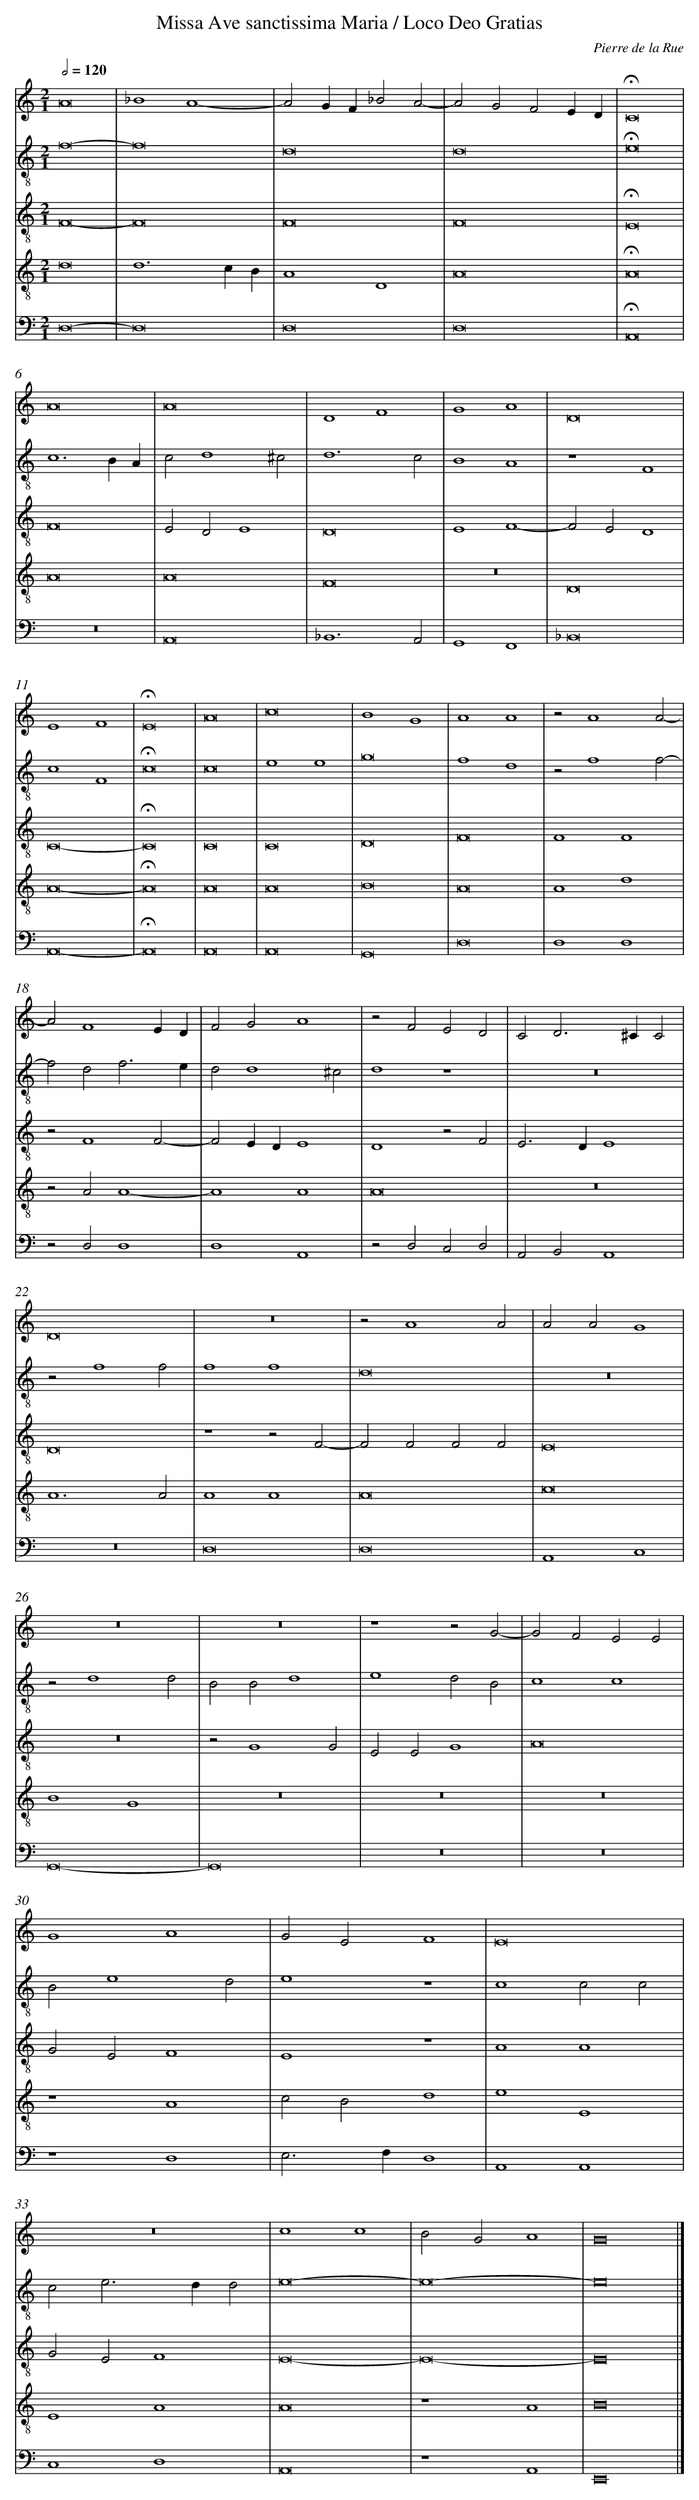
X:1
T: Missa Ave sanctissima Maria / Loco Deo Gratias
C: Pierre de la Rue
L: 1/4
M: 2/1
Q: 1/2=120
V: 1 clef=treble
V: 2 clef=treble-8
V: 3 clef=treble-8
V: 4 clef=treble-8
V: 5 clef=bass
K: C
[V:1] A8 |
[V:2] f8- |
[V:3] F8- |
[V:4] d8 |
[V:5] D,8- |
[V:1] _B4A4- |
[V:2] f8 |
[V:3] F8 |
[V:4] d6cB |
[V:5] D,8 |
[V:1] A2GF_B2A2- |
[V:2] d8 |
[V:3] F8 |
[V:4] A4D4 |
[V:5] D,8 |
[V:1] A2G2F2ED |
[V:2] d8 |
[V:3] F8 |
[V:4] A8 |
[V:5] D,8 |
[V:1] !fermata!C8 |
[V:2] !fermata!e8 |
[V:3] !fermata!E8 |
[V:4] !fermata!A8 |
[V:5] !fermata!A,,8 |
[V:1] A8 |
[V:2] c6BA |
[V:3] F8 |
[V:4] A8 |
[V:5] z8 |
[V:1] A8 |
[V:2] c2d4^c2 |
[V:3] E2D2E4 |
[V:4] A8 |
[V:5] A,,8 |
[V:1] D4F4 |
[V:2] d6c2 |
[V:3] D8 |
[V:4] F8 |
[V:5] _B,,6A,,2 |
[V:1] G4A4 |
[V:2] B4A4 |
[V:3] E4F4- |
[V:4] z8 |
[V:5] G,,4F,,4 |
[V:1] D8 |
[V:2] z4F4 |
[V:3] F2E2D4 |
[V:4] D8 |
[V:5] _B,,8 |
[V:1] E4F4 |
[V:2] c4F4 |
[V:3] C8- |
[V:4] A8- |
[V:5] A,,8- |
[V:1] !fermata!E8 |
[V:2] !fermata!c8 |
[V:3] !fermata!C8 |
[V:4] !fermata!A8 |
[V:5] !fermata!A,,8 |
[V:1] A8 |
[V:2] c8 |
[V:3] C8 |
[V:4] A8 |
[V:5] A,,8 |
[V:1] c8 |
[V:2] e4e4 |
[V:3] C8 |
[V:4] A8 |
[V:5] A,,8 |
[V:1] B4G4 |
[V:2] g8 |
[V:3] D8 |
[V:4] B8 |
[V:5] G,,8 |
[V:1] A4A4 |
[V:2] f4d4 |
[V:3] F8 |
[V:4] A8 |
[V:5] D,8 |
[V:1] z2A4A2- |
[V:2] z2f4f2- |
[V:3] F4F4 |
[V:4] A4d4 |
[V:5] D,4D,4 |
[V:1] A2F4ED |
[V:2] f2d2f3e |
[V:3] z2F4F2- |
[V:4] z2A2A4- |
[V:5] z2D,2D,4 |
[V:1] F2G2A4 |
[V:2] d2d4^c2 |
[V:3] F2EDE4 |
[V:4] A4A4 |
[V:5] D,4A,,4 |
[V:1] z2F2E2D2 |
[V:2] d4z4 |
[V:3] D4z2F2 |
[V:4] A8 |
[V:5] z2D,2C,2D,2 |
[V:1] C2D3^CC2 |
[V:2] z8 |
[V:3] E3DE4 |
[V:4] z8 |
[V:5] A,,2B,,2A,,4 |
[V:1] D8 |
[V:2] z2f4f2 |
[V:3] D8 |
[V:4] A6A2 |
[V:5] z8 |
[V:1] z8 |
[V:2] f4f4 |
[V:3] z4z2F2- |
[V:4] A4A4 |
[V:5] D,8 |
[V:1] z2A4A2 |
[V:2] d8 |
[V:3] F2F2F2F2 |
[V:4] A8 |
[V:5] D,8 |
[V:1] A2A2G4 |
[V:2] z8 |
[V:3] E8 |
[V:4] c8 |
[V:5] A,,4C,4 |
[V:1] z8 |
[V:2] z2d4d2 |
[V:3] z8 |
[V:4] B4G4 |
[V:5] G,,8- |
[V:1] z8 |
[V:2] B2B2d4 |
[V:3] z2G4G2 |
[V:4] z8 |
[V:5] G,,8 |
[V:1] z4z2G2- |
[V:2] e4d2B2 |
[V:3] E2E2G4 |
[V:4] z8 |
[V:5] z8 |
[V:1] G2F2E2E2 |
[V:2] c4c4 |
[V:3] A8 |
[V:4] z8 |
[V:5] z8 |
[V:1] G4A4 |
[V:2] B2e4d2 |
[V:3] G2E2F4 |
[V:4] z4A4 |
[V:5] z4D,4 |
[V:1] G2E2F4 |
[V:2] e4z4 |
[V:3] E4z4 |
[V:4] c2B2d4 |
[V:5] E,3F,D,4 |
[V:1] E8 |
[V:2] c4c2c2 |
[V:3] A4A4 |
[V:4] e4E4 |
[V:5] A,,4A,,4 |
[V:1] z8 |
[V:2] c2e3dd2 |
[V:3] G2E2F4 |
[V:4] E4A4 |
[V:5] C,4D,4 |
[V:1] c4c4 |
[V:2] e8- |
[V:3] E8- |
[V:4] A8 |
[V:5] A,,8 |
[V:1] B2G2A4 |
[V:2] e8- |
[V:3] E8- |
[V:4] z4A4 |
[V:5] z4A,,4 |
[V:1] G8 |]
[V:2] e8 |]
[V:3] E8 |]
[V:4] B8 |]
[V:5] E,,8 |]
